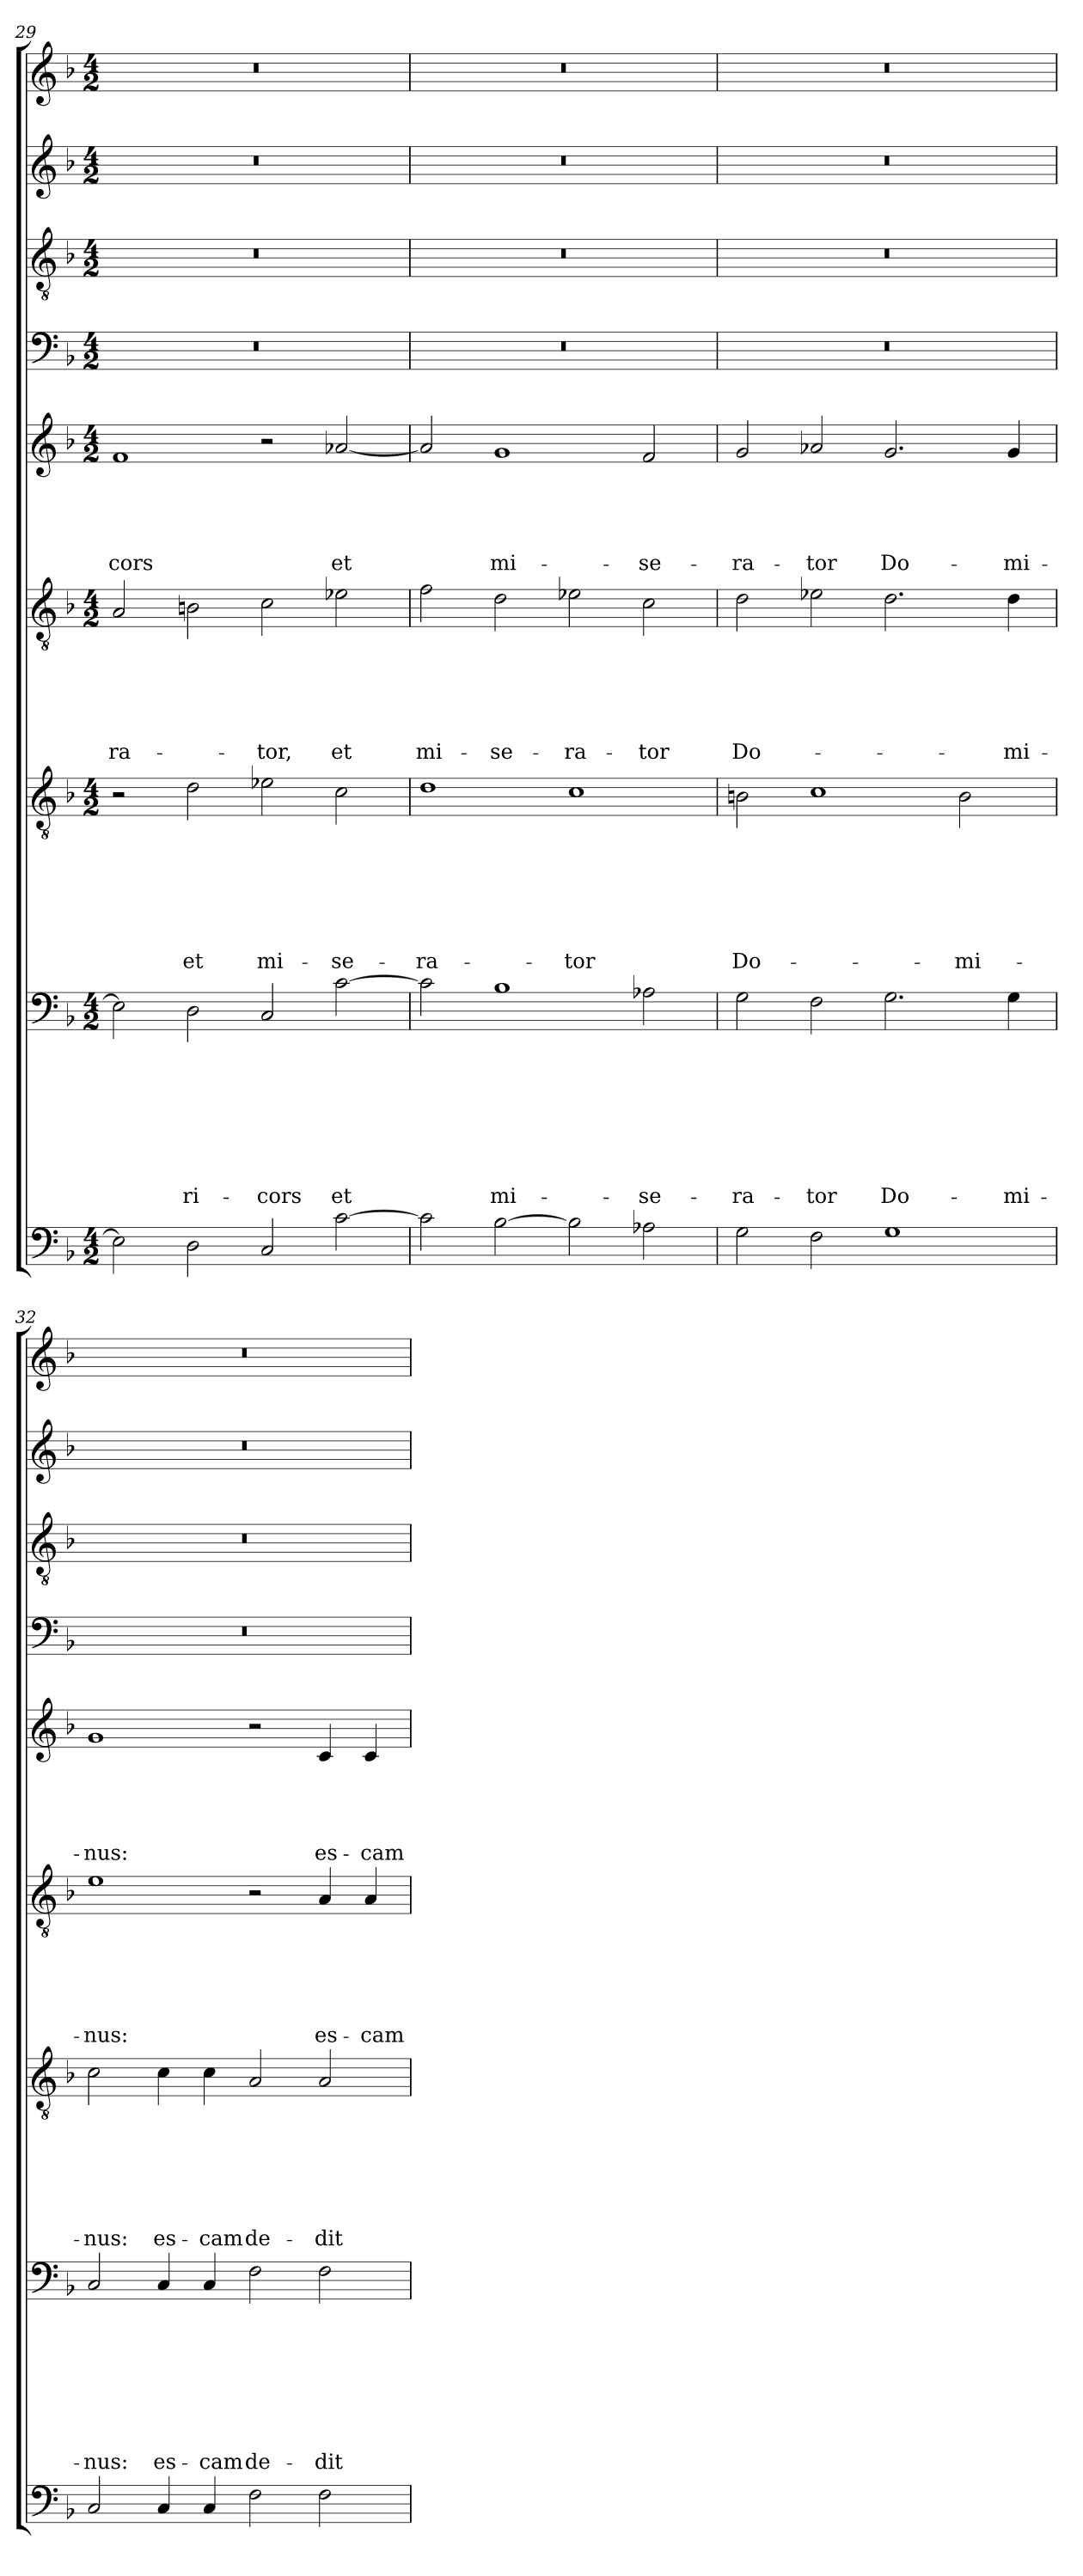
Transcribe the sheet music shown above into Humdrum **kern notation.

**kern	**kern	**text	**text	**text	**text	**text	**text	**text	**text	**kern	**text	**text	**text	**text	**text	**text	**text	**kern	**text	**text	**text	**text	**text	**text	**kern	**text	**text	**text	**text	**text	**kern	**kern	**kern	**kern
*part9	*part8	*part8	*part8	*part8	*part8	*part8	*part8	*part8	*part8	*part7	*part7	*part7	*part7	*part7	*part7	*part7	*part7	*part6	*part6	*part6	*part6	*part6	*part6	*part6	*part5	*part5	*part5	*part5	*part5	*part5	*part4	*part3	*part2	*part1
*staff9	*staff8	*staff8	*staff8	*staff8	*staff8	*staff8	*staff8	*staff8	*staff8	*staff7	*staff7	*staff7	*staff7	*staff7	*staff7	*staff7	*staff7	*staff6	*staff6	*staff6	*staff6	*staff6	*staff6	*staff6	*staff5	*staff5	*staff5	*staff5	*staff5	*staff5	*staff4	*staff3	*staff2	*staff1
!!LO:LB:g=z
*clefF4	*clefF4	*	*	*	*	*	*	*	*	*clefGv2	*	*	*	*	*	*	*	*clefGv2	*	*	*	*	*	*	*clefG2	*	*	*	*	*	*clefF4	*clefGv2	*clefG2	*clefG2
*k[b-]	*k[b-]	*	*	*	*	*	*	*	*	*k[b-]	*	*	*	*	*	*	*	*k[b-]	*	*	*	*	*	*	*k[b-]	*	*	*	*	*	*k[b-]	*k[b-]	*k[b-]	*k[b-]
*F:	*F:	*	*	*	*	*	*	*	*	*F:	*	*	*	*	*	*	*	*F:	*	*	*	*	*	*	*F:	*	*	*	*	*	*F:	*F:	*F:	*F:
*M4/2	*M4/2	*	*	*	*	*	*	*	*	*M4/2	*	*	*	*	*	*	*	*M4/2	*	*	*	*	*	*	*M4/2	*	*	*	*	*	*M4/2	*M4/2	*M4/2	*M4/2
=29	=29	=29	=29	=29	=29	=29	=29	=29	=29	=29	=29	=29	=29	=29	=29	=29	=29	=29	=29	=29	=29	=29	=29	=29	=29	=29	=29	=29	=29	=29	=29	=29	=29	=29
!	!	!	!	!	!	!	!	!	!	!	!	!	!	!	!	!	!	!	!	!	!	!	!	!LO:LY:b	!	!	!	!	!	!LO:LY:b	!	!	!	!
2E-\]	2E-\]	.	.	.	.	.	.	.	.	2r	.	.	.	.	.	.	.	2A/	.	.	.	.	.	-ra-	1f	.	.	.	.	-cors	0r	0r	0r	0r
!	!	!	!	!	!	!	!	!	!LO:LY:b	!	!	!	!	!	!	!	!LO:LY:b	!	!	!	!	!	!	!	!	!	!	!	!	!	!	!	!	!
2D\	2D\	.	.	.	.	.	.	.	-ri-	2d\	.	.	.	.	.	.	et	2Bn\	.	.	.	.	.	.	.	.	.	.	.	.	.	.	.	.
!	!	!	!	!	!	!	!	!	!LO:LY:b	!	!	!	!	!	!	!	!LO:LY:b	!	!	!	!	!	!	!LO:LY:b	!	!	!	!	!	!	!	!	!	!
2C/	2C/	.	.	.	.	.	.	.	-cors	2e-X\	.	.	.	.	.	.	mi-	2c\	.	.	.	.	.	-tor,	2r	.	.	.	.	.	.	.	.	.
!	!	!	!	!	!	!	!	!	!LO:LY:b	!	!	!	!	!	!	!	!LO:LY:b	!	!	!	!	!	!	!LO:LY:b	!	!	!	!	!	!LO:LY:b	!	!	!	!
[2c\	[2c\	.	.	.	.	.	.	.	et	2c\	.	.	.	.	.	.	-se-	2e-X\	.	.	.	.	.	et	[2a-X/	.	.	.	.	et	.	.	.	.
=30	=30	=30	=30	=30	=30	=30	=30	=30	=30	=30	=30	=30	=30	=30	=30	=30	=30	=30	=30	=30	=30	=30	=30	=30	=30	=30	=30	=30	=30	=30	=30	=30	=30	=30
!	!	!	!	!	!	!	!	!	!	!	!	!	!	!	!	!	!LO:LY:b	!	!	!	!	!	!	!LO:LY:b	!	!	!	!	!	!	!	!	!	!
2c\]	2c\]	.	.	.	.	.	.	.	.	1d	.	.	.	.	.	.	-ra-	2f\	.	.	.	.	.	mi-	2a-/]	.	.	.	.	.	0r	0r	0r	0r
!	!	!	!	!	!	!	!	!	!LO:LY:b	!	!	!	!	!	!	!	!	!	!	!	!	!	!	!LO:LY:b	!	!	!	!	!	!LO:LY:b	!	!	!	!
[2B-\	1B-	.	.	.	.	.	.	.	mi-	.	.	.	.	.	.	.	.	2d\	.	.	.	.	.	-se-	1g	.	.	.	.	mi-	.	.	.	.
!	!	!	!	!	!	!	!	!	!	!	!	!	!	!	!	!	!LO:LY:b	!	!	!	!	!	!	!LO:LY:b	!	!	!	!	!	!	!	!	!	!
2B-\]	.	.	.	.	.	.	.	.	.	1c	.	.	.	.	.	.	-tor	2e-X\	.	.	.	.	.	-ra-	.	.	.	.	.	.	.	.	.	.
!	!	!	!	!	!	!	!	!	!LO:LY:b	!	!	!	!	!	!	!	!	!	!	!	!	!	!	!LO:LY:b	!	!	!	!	!	!LO:LY:b	!	!	!	!
2A-X\	2A-X\	.	.	.	.	.	.	.	-se-	.	.	.	.	.	.	.	.	2c\	.	.	.	.	.	-tor	2f/	.	.	.	.	-se-	.	.	.	.
=31	=31	=31	=31	=31	=31	=31	=31	=31	=31	=31	=31	=31	=31	=31	=31	=31	=31	=31	=31	=31	=31	=31	=31	=31	=31	=31	=31	=31	=31	=31	=31	=31	=31	=31
!	!	!	!	!	!	!	!	!	!LO:LY:b	!	!	!	!	!	!	!	!LO:LY:b	!	!	!	!	!	!	!LO:LY:b	!	!	!	!	!	!LO:LY:b	!	!	!	!
2G\	2G\	.	.	.	.	.	.	.	-ra-	2Bn\	.	.	.	.	.	.	Do-	2d\	.	.	.	.	.	Do-	2g/	.	.	.	.	-ra-	0r	0r	0r	0r
!	!	!	!	!	!	!	!	!	!LO:LY:b	!	!	!	!	!	!	!	!	!	!	!	!	!	!	!	!	!	!	!	!	!LO:LY:b	!	!	!	!
2F\	2F\	.	.	.	.	.	.	.	-tor	1c	.	.	.	.	.	.	.	2e-X\	.	.	.	.	.	.	2a-X/	.	.	.	.	-tor	.	.	.	.
!	!	!	!	!	!	!	!	!	!LO:LY:b	!	!	!	!	!	!	!	!	!	!	!	!	!	!	!	!	!	!	!	!	!LO:LY:b	!	!	!	!
1G	2.G\	.	.	.	.	.	.	.	Do-	.	.	.	.	.	.	.	.	2.d\	.	.	.	.	.	.	2.g/	.	.	.	.	Do-	.	.	.	.
!	!	!	!	!	!	!	!	!	!	!	!	!	!	!	!	!	!LO:LY:b	!	!	!	!	!	!	!	!	!	!	!	!	!	!	!	!	!
.	.	.	.	.	.	.	.	.	.	2B\	.	.	.	.	.	.	-mi-	.	.	.	.	.	.	.	.	.	.	.	.	.	.	.	.	.
!	!	!	!	!	!	!	!	!	!LO:LY:b	!	!	!	!	!	!	!	!	!	!	!	!	!	!	!LO:LY:b	!	!	!	!	!	!LO:LY:b	!	!	!	!
.	4G\	.	.	.	.	.	.	.	-mi-	.	.	.	.	.	.	.	.	4d\	.	.	.	.	.	-mi-	4g/	.	.	.	.	-mi-	.	.	.	.
=32	=32	=32	=32	=32	=32	=32	=32	=32	=32	=32	=32	=32	=32	=32	=32	=32	=32	=32	=32	=32	=32	=32	=32	=32	=32	=32	=32	=32	=32	=32	=32	=32	=32	=32
!	!	!	!	!	!	!	!	!	!LO:LY:b	!	!	!	!	!	!	!	!LO:LY:b	!	!	!	!	!	!	!LO:LY:b	!	!	!	!	!	!LO:LY:b	!	!	!	!
2C/	2C/	.	.	.	.	.	.	.	-nus:	2c\	.	.	.	.	.	.	-nus:	1e	.	.	.	.	.	-nus:	1g	.	.	.	.	-nus:	0r	0r	0r	0r
!	!	!	!	!	!	!	!	!	!LO:LY:b	!	!	!	!	!	!	!	!LO:LY:b	!	!	!	!	!	!	!	!	!	!	!	!	!	!	!	!	!
4C/	4C/	.	.	.	.	.	.	.	es-	4c\	.	.	.	.	.	.	es-	.	.	.	.	.	.	.	.	.	.	.	.	.	.	.	.	.
!	!	!	!	!	!	!	!	!	!LO:LY:b	!	!	!	!	!	!	!	!LO:LY:b	!	!	!	!	!	!	!	!	!	!	!	!	!	!	!	!	!
4C/	4C/	.	.	.	.	.	.	.	-cam	4c\	.	.	.	.	.	.	-cam	.	.	.	.	.	.	.	.	.	.	.	.	.	.	.	.	.
!	!	!	!	!	!	!	!	!	!LO:LY:b	!	!	!	!	!	!	!	!LO:LY:b	!	!	!	!	!	!	!	!	!	!	!	!	!	!	!	!	!
2F\	2F\	.	.	.	.	.	.	.	de-	2A/	.	.	.	.	.	.	de-	2r	.	.	.	.	.	.	2r	.	.	.	.	.	.	.	.	.
!	!	!	!	!	!	!	!	!	!LO:LY:b	!	!	!	!	!	!	!	!LO:LY:b	!	!	!	!	!	!	!LO:LY:b	!	!	!	!	!	!LO:LY:b	!	!	!	!
2F\	2F\	.	.	.	.	.	.	.	-dit	2A/	.	.	.	.	.	.	-dit	4A/	.	.	.	.	.	es-	4c/	.	.	.	.	es-	.	.	.	.
!	!	!	!	!	!	!	!	!	!	!	!	!	!	!	!	!	!	!	!	!	!	!	!	!LO:LY:b	!	!	!	!	!	!LO:LY:b	!	!	!	!
.	.	.	.	.	.	.	.	.	.	.	.	.	.	.	.	.	.	4A/	.	.	.	.	.	-cam	4c/	.	.	.	.	-cam	.	.	.	.
=	=	=	=	=	=	=	=	=	=	=	=	=	=	=	=	=	=	=	=	=	=	=	=	=	=	=	=	=	=	=	=	=	=	=
*-	*-	*-	*-	*-	*-	*-	*-	*-	*-	*-	*-	*-	*-	*-	*-	*-	*-	*-	*-	*-	*-	*-	*-	*-	*-	*-	*-	*-	*-	*-	*-	*-	*-	*-
